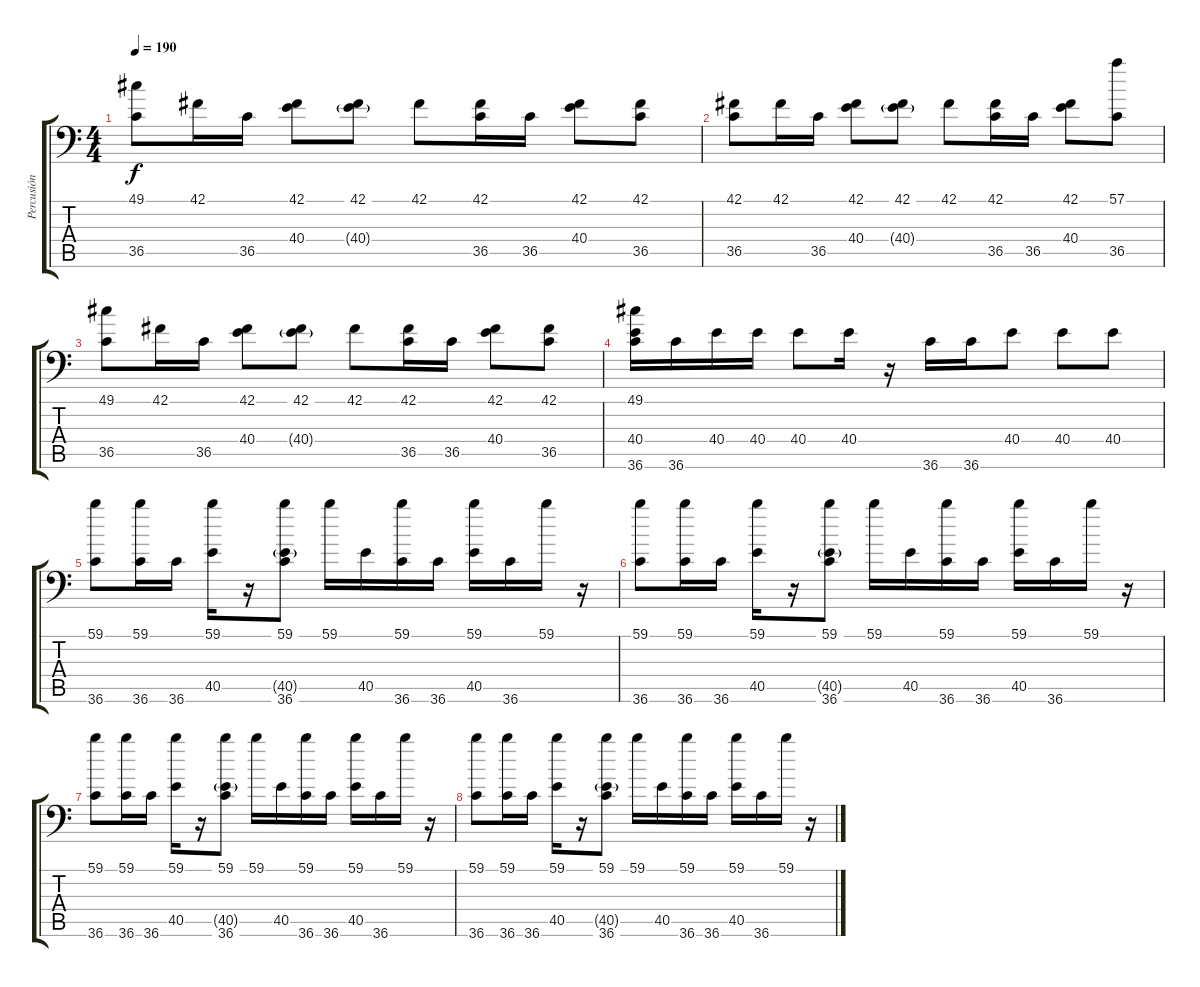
\track ("Percusión" "Percusión") {instrument tinklebell}
\staff {score tabs}
\tuning (C-1 C-1 C-1 C-1 C-1 C-1) {hide}
\ts (4 4)
\tempo 190
\clef f4
\ks c
(49.1 36.5).8{dy f} 42.1.16 36.5.16 (42.1 40.4).8 (42.1 40.4{g}).8 42.1.8 (42.1 36.5).16 36.5.16 (42.1 40.4).8 (42.1 36.5).8 |
(42.1 36.5).8 42.1.16 36.5.16 (42.1 40.4).8 (42.1 40.4{g}).8 42.1.8 (42.1 36.5).16 36.5.16 (42.1 40.4).8 (57.1 36.5).8 |
(49.1 36.5).8 42.1.16 36.5.16 (42.1 40.4).8 (42.1 40.4{g}).8 42.1.8 (42.1 36.5).16 36.5.16 (42.1 40.4).8 (42.1 36.5).8 |
(49.1 40.4 36.6).16 36.6.16 40.4.16 40.4.16 40.4.8 40.4.16 r.16 36.6.16 36.6.16 40.4.8 40.4.8 40.4.8 |
(59.1 36.6).8 (59.1 36.6).16 36.6.16 (59.1 40.5).16 r.16 (59.1 40.5{g} 36.6).8 59.1.16 40.5.16 (59.1 36.6).16 36.6.16 (59.1 40.5).16 36.6.16 59.1.16 r.16 |
(59.1 36.6).8 (59.1 36.6).16 36.6.16 (59.1 40.5).16 r.16 (59.1 40.5{g} 36.6).8 59.1.16 40.5.16 (59.1 36.6).16 36.6.16 (59.1 40.5).16 36.6.16 59.1.16 r.16 |
(59.1 36.6).8 (59.1 36.6).16 36.6.16 (59.1 40.5).16 r.16 (59.1 40.5{g} 36.6).8 59.1.16 40.5.16 (59.1 36.6).16 36.6.16 (59.1 40.5).16 36.6.16 59.1.16 r.16 |
(59.1 36.6).8 (59.1 36.6).16 36.6.16 (59.1 40.5).16 r.16 (59.1 40.5{g} 36.6).8 59.1.16 40.5.16 (59.1 36.6).16 36.6.16 (59.1 40.5).16 36.6.16 59.1.16 r.16
